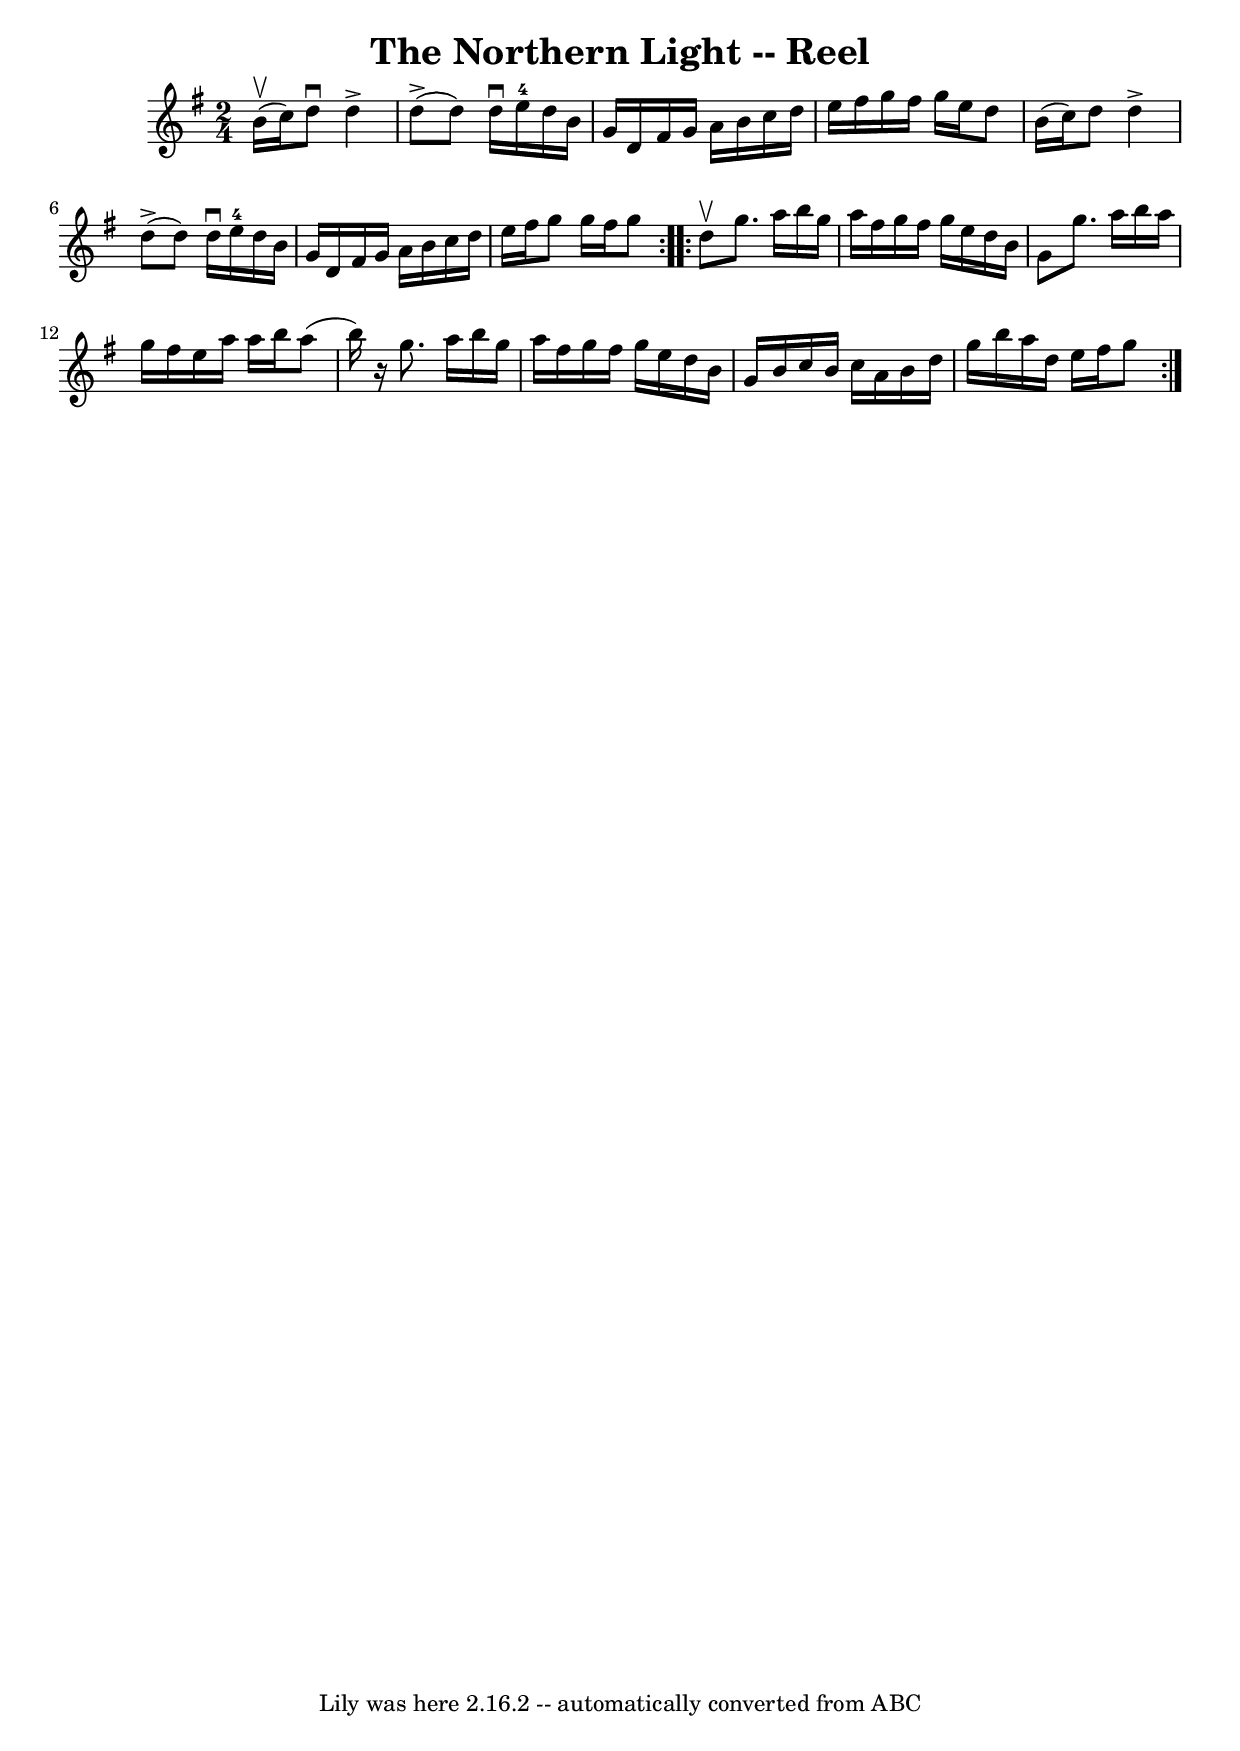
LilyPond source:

\version "2.7.40"
\include "Mammoth.ily"
\header {
	%% book = "Ryan's Mammoth Collection"
	crossRefNumber = "1"
	footnotes = "\\\\385"
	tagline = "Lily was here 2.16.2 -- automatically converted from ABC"
	title = "The Northern Light -- Reel"
}
voicedefault =  {


\repeat volta 2 {
\time 2/4 \key g \major b'16^\upbow(c''16) |
 d''8^\downbow 
 d''4^\accent d''8 (^\accent   |
 d''8) d''16^\downbow   
e''16-4 d''16 b'16 g'16 d'16    |
 fis'16 g'16 a'16 
 b'16 c''16 d''16 e''16 fis''16    |
 g''16 fis''16    
g''16 e''16 d''8 b'16 (c''16)   |
 d''8 d''4 
^\accent d''8 (^\accent   |
 d''8) d''16^\downbow e''16 
-4 d''16 b'16 g'16 d'16    |
 fis'16 g'16 a'16    
b'16 c''16 d''16 e''16 fis''16    |
 g''8 g''16    
fis''16 g''8  }     \repeat volta 2 { d''8^\upbow |
 g''8.    
a''16 b''16 g''16 a''16 fis''16    |
 g''16 fis''16    
g''16 e''16 d''16 b'16 g'8    |
 g''8. a''16 b''16    
a''16 g''16 fis''16    |
 e''16 a''16 a''16 b''16    
a''8 (b''16)   r16 |
 g''8. a''16 b''16 g''16 a''16 
 fis''16    |
 g''16 fis''16 g''16 e''16 d''16 b'16    
g'16 b'16    |
 c''16 b'16 c''16 a'16 b'16 d''16    
g''16 b''16    |
 a''16 d''16 e''16 fis''16 g''8  }   
}

\score{
    <<

	\context Staff="default"
	{
	    \voicedefault 
	}

    >>
	\layout {
	}
	\midi {}
}
